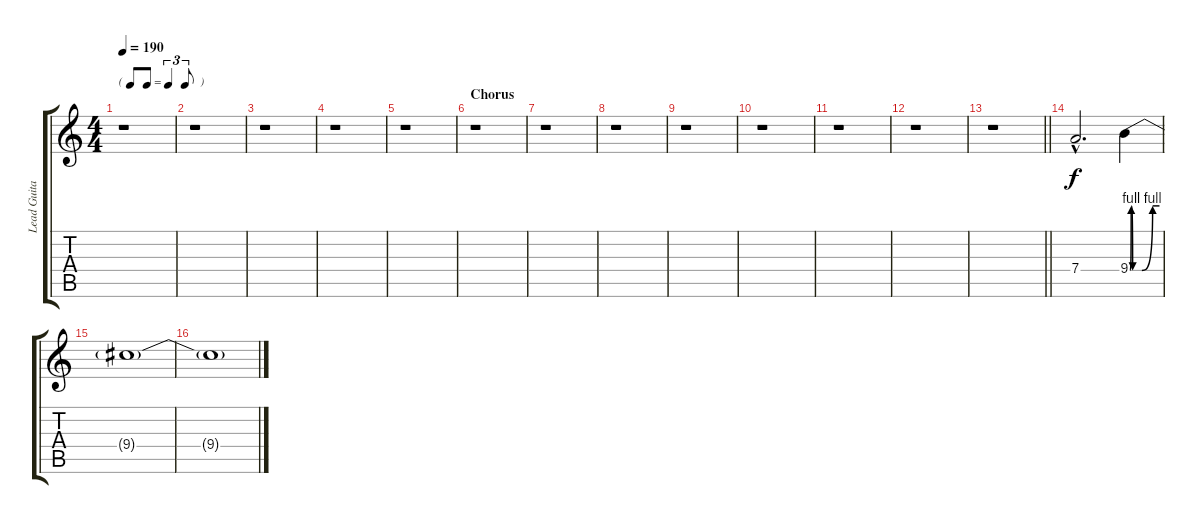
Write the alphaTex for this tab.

\track ("Lead Guitar" "Lead Guita") {instrument overdrivenguitar}
\staff {score tabs}
\tuning (E4 B3 G3 D3 A2 E2) {hide}
\ts (4 4)
\tf triplet8th
\tempo 190
\clef g2
\ks c
r.1{dy f} |
r.1 |
r.1 |
r.1 |
r.1 |
\section ("" "Chorus")
r.1 |
r.1 |
r.1 |
r.1 |
r.1 |
r.1 |
r.1 |
\barLineRight lightlight
r.1 |
7.4{hac}.2{d} 9.4{be (custom 0 0 2 4 5 0 24 0 46 4 60 4)}.4 |
9.4{t}.1 |
9.4{t}.1
